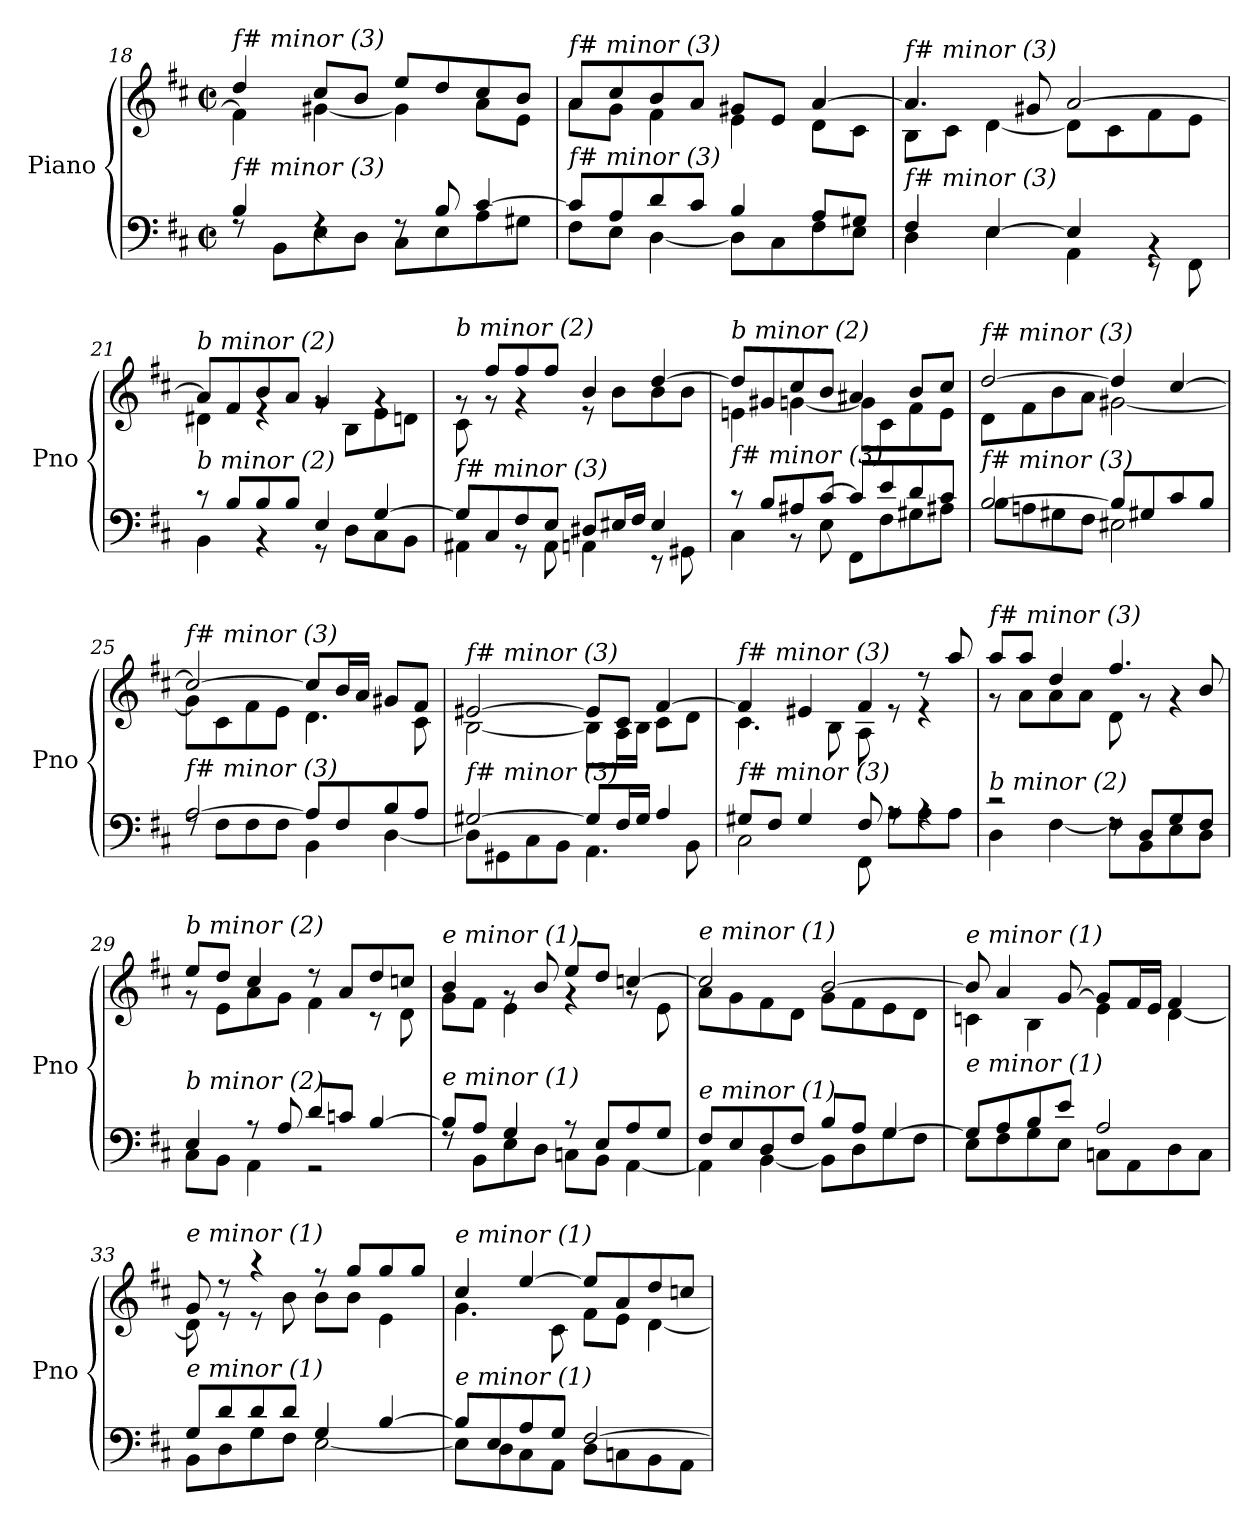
**kern	**kern
*part1	*part1
*staff2	*staff1
*I"Piano	*
*I'Pno	*
*clefF4	*clefG2
*k[f#c#]	*k[f#c#]
*M2/2	*M2/2
*met(c|)	*met(c|)
=18	=18
*^	*^
!	!	!LO:TX:i:t=f# minor (3)	!
!LO:TX:i:t=f# minor (3)	!	!	!
4B/	8rF	4dd/	4f#\]
.	8BB\L	.	.
4rF	8E\	8cc#/L	[4g#X\
.	8D\J	8b/J	.
8rF	8C#\L	8ee/L	4g#\]
8B/	8E\	8dd/	.
[4c#/	8A\	8cc#/	8a\L
.	8G#X\J	8b/J	8e\J
!!LO:LB:g=z	!!
=19	=19	=19	=19
!	!	!LO:TX:i:t=f# minor (3)	!
!LO:TX:i:t=f# minor (3)	!	!	!
8c#/L]	8F#\L	8a/L	8a\L
8A/	8E\J	8cc#/	8g\J
8d/	[4D\	8b/	4f#\
8c#/J	.	8a/J	.
4B/	8D\L]	8g#X/L	4e\
.	8C#\	8e/J	.
8A/L	8F#\	[4a/	8d\L
8G#X/J	8E\J	.	8c#\J
=20	=20	=20	=20
!	!	!LO:TX:i:t=f# minor (3)	!
!LO:TX:i:t=f# minor (3)	!	!	!
4F#/	4D\	4.a/]	8B\L
.	.	.	8c#\J
[4E/	4E\	.	[4d\
.	.	8g#X/	.
4E/]	4AA\	[2a/	8d\L]
.	.	.	8c#\
4rBB	8r	.	8f#\
.	8FF#\	.	8e\J
=21	=21	=21	=21
!	!	!LO:TX:i:t=b minor (2)	!
!LO:TX:i:t=b minor (2)	!	!	!
8r	4BB\	8a/L]	4d#X\
8B/L	.	8f#/	.
8B/	4r	8b/	4re
8B/J	.	8a/J	.
4E/	8r	4g/	8rg
.	8D\L	.	8B\L
[4G/	8C#\	4rg	8e\
.	8BB\J	.	8dn\J
=22	=22	=22	=22
!	!	!LO:TX:i:t=b minor (2)	!
!LO:TX:i:t=f# minor (3)	!	!	!
8G/L]	4AA#X\	8rg	8c#\
8C#/	.	8ff#/L	8rg
8F#/	8r	8ff#/	4rg
8E/J	8AA#\	8ff#/J	.
8D#X/L	4AAn\	4b/	8r
16E#X/L	.	.	8b\L
16F#/JJ	.	.	.
4E#/	8r	[4dd/	8b\
.	8GG#X\	.	8b\J
!!LO:PB:g=z	!!
=23	=23	=23	=23
!	!	!LO:TX:i:t=b minor (2)	!
!LO:TX:i:t=f# minor (3)	!	!	!
8r	4C#\	8dd/L]	4en\
8B/L	.	8g#X/	.
8A#X/	8r	8cc#/	[4gn\
[8c#/J	8E\	8b/J	.
8c#/L]	8FF#\L	4a#X/	8g\L]
8e/	8F#\	.	8c#\
8d/	8G#X\	8b/L	8f#\
8c#/J	8A#X\J	8cc#/J	8e\J
=24	=24	=24	=24
!	!	!LO:TX:i:t=f# minor (3)	!
!LO:TX:i:t=f# minor (3)	!	!	!
[2B/	8B\L	[2dd/	8d\L
.	8An\	.	8f#\
.	8G#X\	.	8b\
.	8F#\J	.	8a\J
8B/L]	2E#X\	4dd/]	[2g#X\
8G#X/	.	.	.
8c#/	.	[4cc#/	.
8B/J	.	.	.
=25	=25	=25	=25
!	!	!LO:TX:i:t=f# minor (3)	!
!LO:TX:i:t=f# minor (3)	!	!	!
[2A/	8rF	2cc#/_	8g#\L]
.	8F#\L	.	8c#\
.	8F#\	.	8f#\
.	8F#\J	.	8e\J
8A/L]	4BB\	8cc#/L]	4.d\
8F#/	.	16b/L	.
.	.	16a/JJ	.
8B/	[4D\	8g#X/L	.
8A/J	.	8f#/J	8c#\
=26	=26	=26	=26
!	!	!LO:TX:i:t=f# minor (3)	!
!LO:TX:i:t=f# minor (3)	!	!	!
[2G#X/	8D\L]	[2e#X/	[2B\
.	8GG#X\	.	.
.	8C#\	.	.
.	8BB\J	.	.
8G#/L]	4.AA\	8e#/L]	8B\L]
16F#/L	.	8c#/J	16A\L
16G#/JJ	.	.	16B\JJ
4A/	.	[4f#/	8c#\L
.	8BB\	.	8d\J
!!LO:LB:g=z	!!
=27	=27	=27	=27
!	!	!LO:TX:i:t=f# minor (3)	!
!LO:TX:i:t=f# minor (3)	!	!	!
8G#X/L	2C#\	4f#/]	4.c#\
8F#/J	.	.	.
4G#/	.	4e#X/	.
.	.	.	8B\
8F#/	8FF#\	4f#/	8A\
8rA	8A\L	.	8re
4rA	8A\	8r	4re
.	8A\J	8aa/	.
=28	=28	=28	=28
!	!	!LO:TX:i:t=f# minor (3)	!
!LO:TX:i:t=b minor (2)	!	!	!
2r	4D\	8aa/L	8r
.	.	8aa/J	8a\L
.	[4F#\	4dd/	8a\
.	.	.	8a\J
8rF	8F#\L]	4.ff#/	8d\
8D/L	8BB\	.	8rg
8G/	8E\	.	4rg
8F#/J	8D\J	8b/	.
=29	=29	=29	=29
!	!	!LO:TX:i:t=b minor (2)	!
!LO:TX:i:t=b minor (2)	!	!	!
4E/	8C#\L	8ee/L	8rg
.	8BB\J	8dd/J	8e\L
8r	4AA\	4cc#/	8a\
8A/	.	.	8g\J
8d/L	2r	8r	4f#\
8cn/J	.	8a/L	.
[4B/	.	8dd/	8r
.	.	8ccn/J	8d\
=30	=30	=30	=30
!	!	!LO:TX:i:t=e minor (1)	!
!LO:TX:i:t=e minor (1)	!	!	!
8B/L]	8rF	4b/	8g\L
8A/J	8BB\L	.	8f#\J
4G/	8E\	8rg	4e\
.	8D\J	8b/	.
8r	8Cn\L	8ee/L	4rg
8E/L	8BB\J	8dd/J	.
8A/	[4AA\	[4ccn/	8rg
8G/J	.	.	8e\
=31	=31	=31	=31
!	!	!LO:TX:i:t=e minor (1)	!
!LO:TX:i:t=e minor (1)	!	!	!
8F#/L	4AA\]	2cc/]	8a\L
8E/	.	.	8g\
8D/	[4BB\	.	8f#\
8F#/J	.	.	8d\J
8B/L	8BB\L]	[2b/	8g\L
8A/J	8D\	.	8f#\
[4G/	8G\	.	8e\
.	8F#\J	.	8d\J
!!LO:LB:g=z	!!
=32	=32	=32	=32
!	!	!LO:TX:i:t=e minor (1)	!
!LO:TX:i:t=e minor (1)	!	!	!
8G/L]	8E\L	8b/]	4cn\
8A/	8F#\	4a/	.
8B/	8G\	.	4B\
8e/J	8E\J	[8g/	.
2A/	8Cn\L	8g/L]	4e\
.	8AA\	16f#/L	.
.	.	16e/JJ	.
.	8D\	4f#/	[4d\
.	8C\J	.	.
=33	=33	=33	=33
!	!	!LO:TX:i:t=e minor (1)	!
!LO:TX:i:t=e minor (1)	!	!	!
8G/L	8BB\L	8g/	8d\]
8d/	8D\	8r	8r
8d/	8G\	4r	8r
8d/J	8F#\J	.	8b\
4G/	[2E\	8r	8b\L
.	.	8gg/L	8b\J
[4B/	.	8gg/	4e\
.	.	8gg/J	.
=34	=34	=34	=34
!	!	!LO:TX:i:t=e minor (1)	!
!LO:TX:i:t=e minor (1)	!	!	!
8B/L]	8E\L]	4cc#/	4.g\
8E/	8D\	.	.
8A/	8C#\	[4ee/	.
8G/J	8AA\J	.	8c#\
[2F#/	8D\L	8ee/L]	8f#\L
.	8Cn\	8a/	8e\J
.	8BB\	8dd/	[4d\
.	8AA\J	8ccn/J	.
*v	*v	*	*
*	*v	*v
=	=
*-	*-
